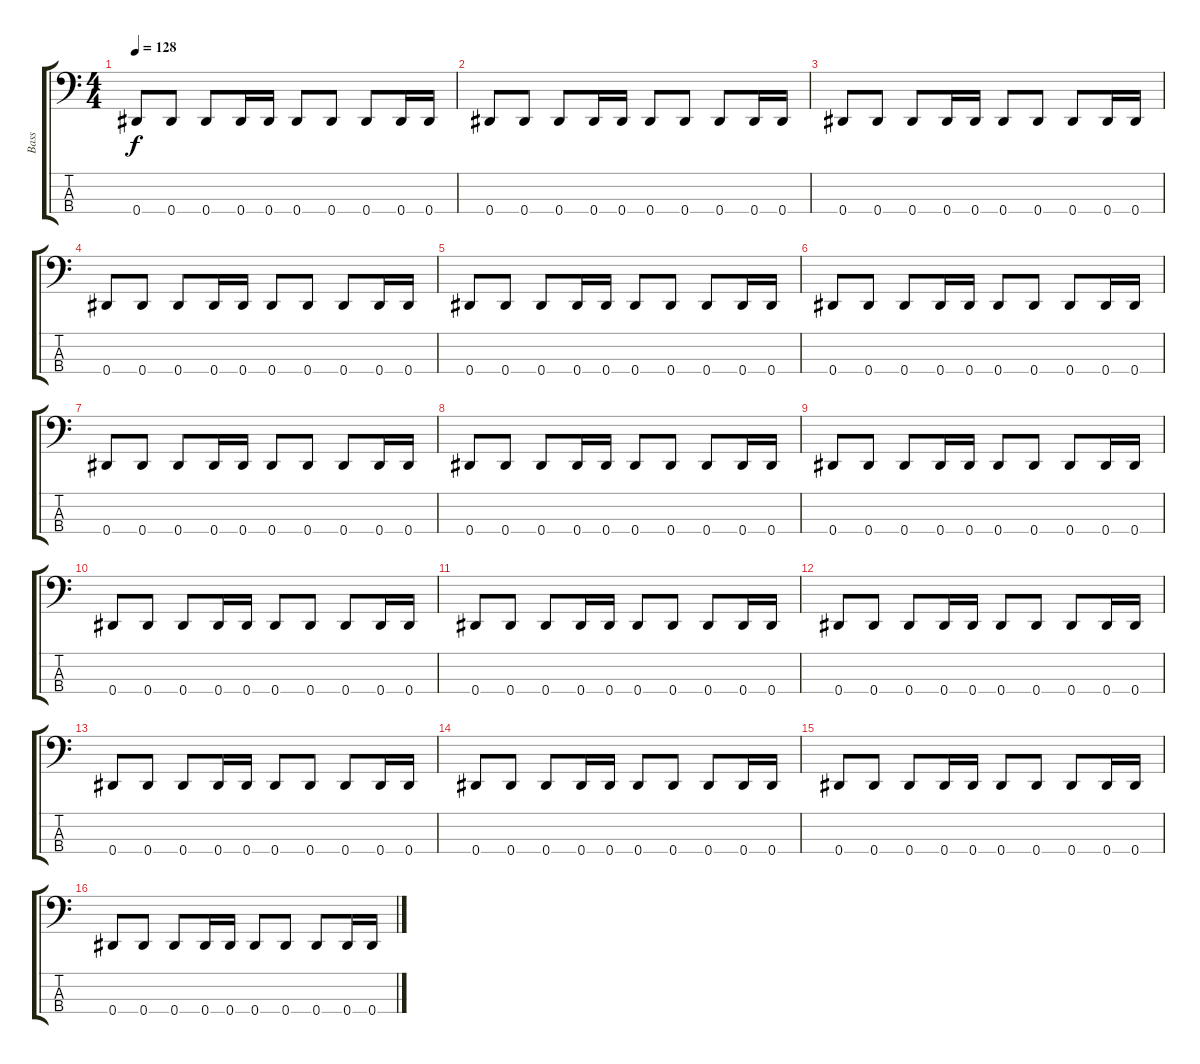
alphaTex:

\track ("Bass" "Bass") {instrument electricbassfinger}
\staff {score tabs}
\tuning (Gb2 Db2 Ab1 Eb1) {hide}
\ts (4 4)
\tempo 128
\clef f4
\ks c
0.4.8{dy f} 0.4.8 0.4.8 0.4.16 0.4.16 0.4.8 0.4.8 0.4.8 0.4.16 0.4.16 |
\section ("" "")
0.4.8 0.4.8 0.4.8 0.4.16 0.4.16 0.4.8 0.4.8 0.4.8 0.4.16 0.4.16 |
0.4.8 0.4.8 0.4.8 0.4.16 0.4.16 0.4.8 0.4.8 0.4.8 0.4.16 0.4.16 |
0.4.8 0.4.8 0.4.8 0.4.16 0.4.16 0.4.8 0.4.8 0.4.8 0.4.16 0.4.16 |
0.4.8 0.4.8 0.4.8 0.4.16 0.4.16 0.4.8 0.4.8 0.4.8 0.4.16 0.4.16 |
0.4.8 0.4.8 0.4.8 0.4.16 0.4.16 0.4.8 0.4.8 0.4.8 0.4.16 0.4.16 |
0.4.8 0.4.8 0.4.8 0.4.16 0.4.16 0.4.8 0.4.8 0.4.8 0.4.16 0.4.16 |
0.4.8 0.4.8 0.4.8 0.4.16 0.4.16 0.4.8 0.4.8 0.4.8 0.4.16 0.4.16 |
0.4.8 0.4.8 0.4.8 0.4.16 0.4.16 0.4.8 0.4.8 0.4.8 0.4.16 0.4.16 |
0.4.8 0.4.8 0.4.8 0.4.16 0.4.16 0.4.8 0.4.8 0.4.8 0.4.16 0.4.16 |
0.4.8 0.4.8 0.4.8 0.4.16 0.4.16 0.4.8 0.4.8 0.4.8 0.4.16 0.4.16 |
0.4.8 0.4.8 0.4.8 0.4.16 0.4.16 0.4.8 0.4.8 0.4.8 0.4.16 0.4.16 |
0.4.8 0.4.8 0.4.8 0.4.16 0.4.16 0.4.8 0.4.8 0.4.8 0.4.16 0.4.16 |
0.4.8 0.4.8 0.4.8 0.4.16 0.4.16 0.4.8 0.4.8 0.4.8 0.4.16 0.4.16 |
0.4.8 0.4.8 0.4.8 0.4.16 0.4.16 0.4.8 0.4.8 0.4.8 0.4.16 0.4.16 |
0.4.8 0.4.8 0.4.8 0.4.16 0.4.16 0.4.8 0.4.8 0.4.8 0.4.16 0.4.16
